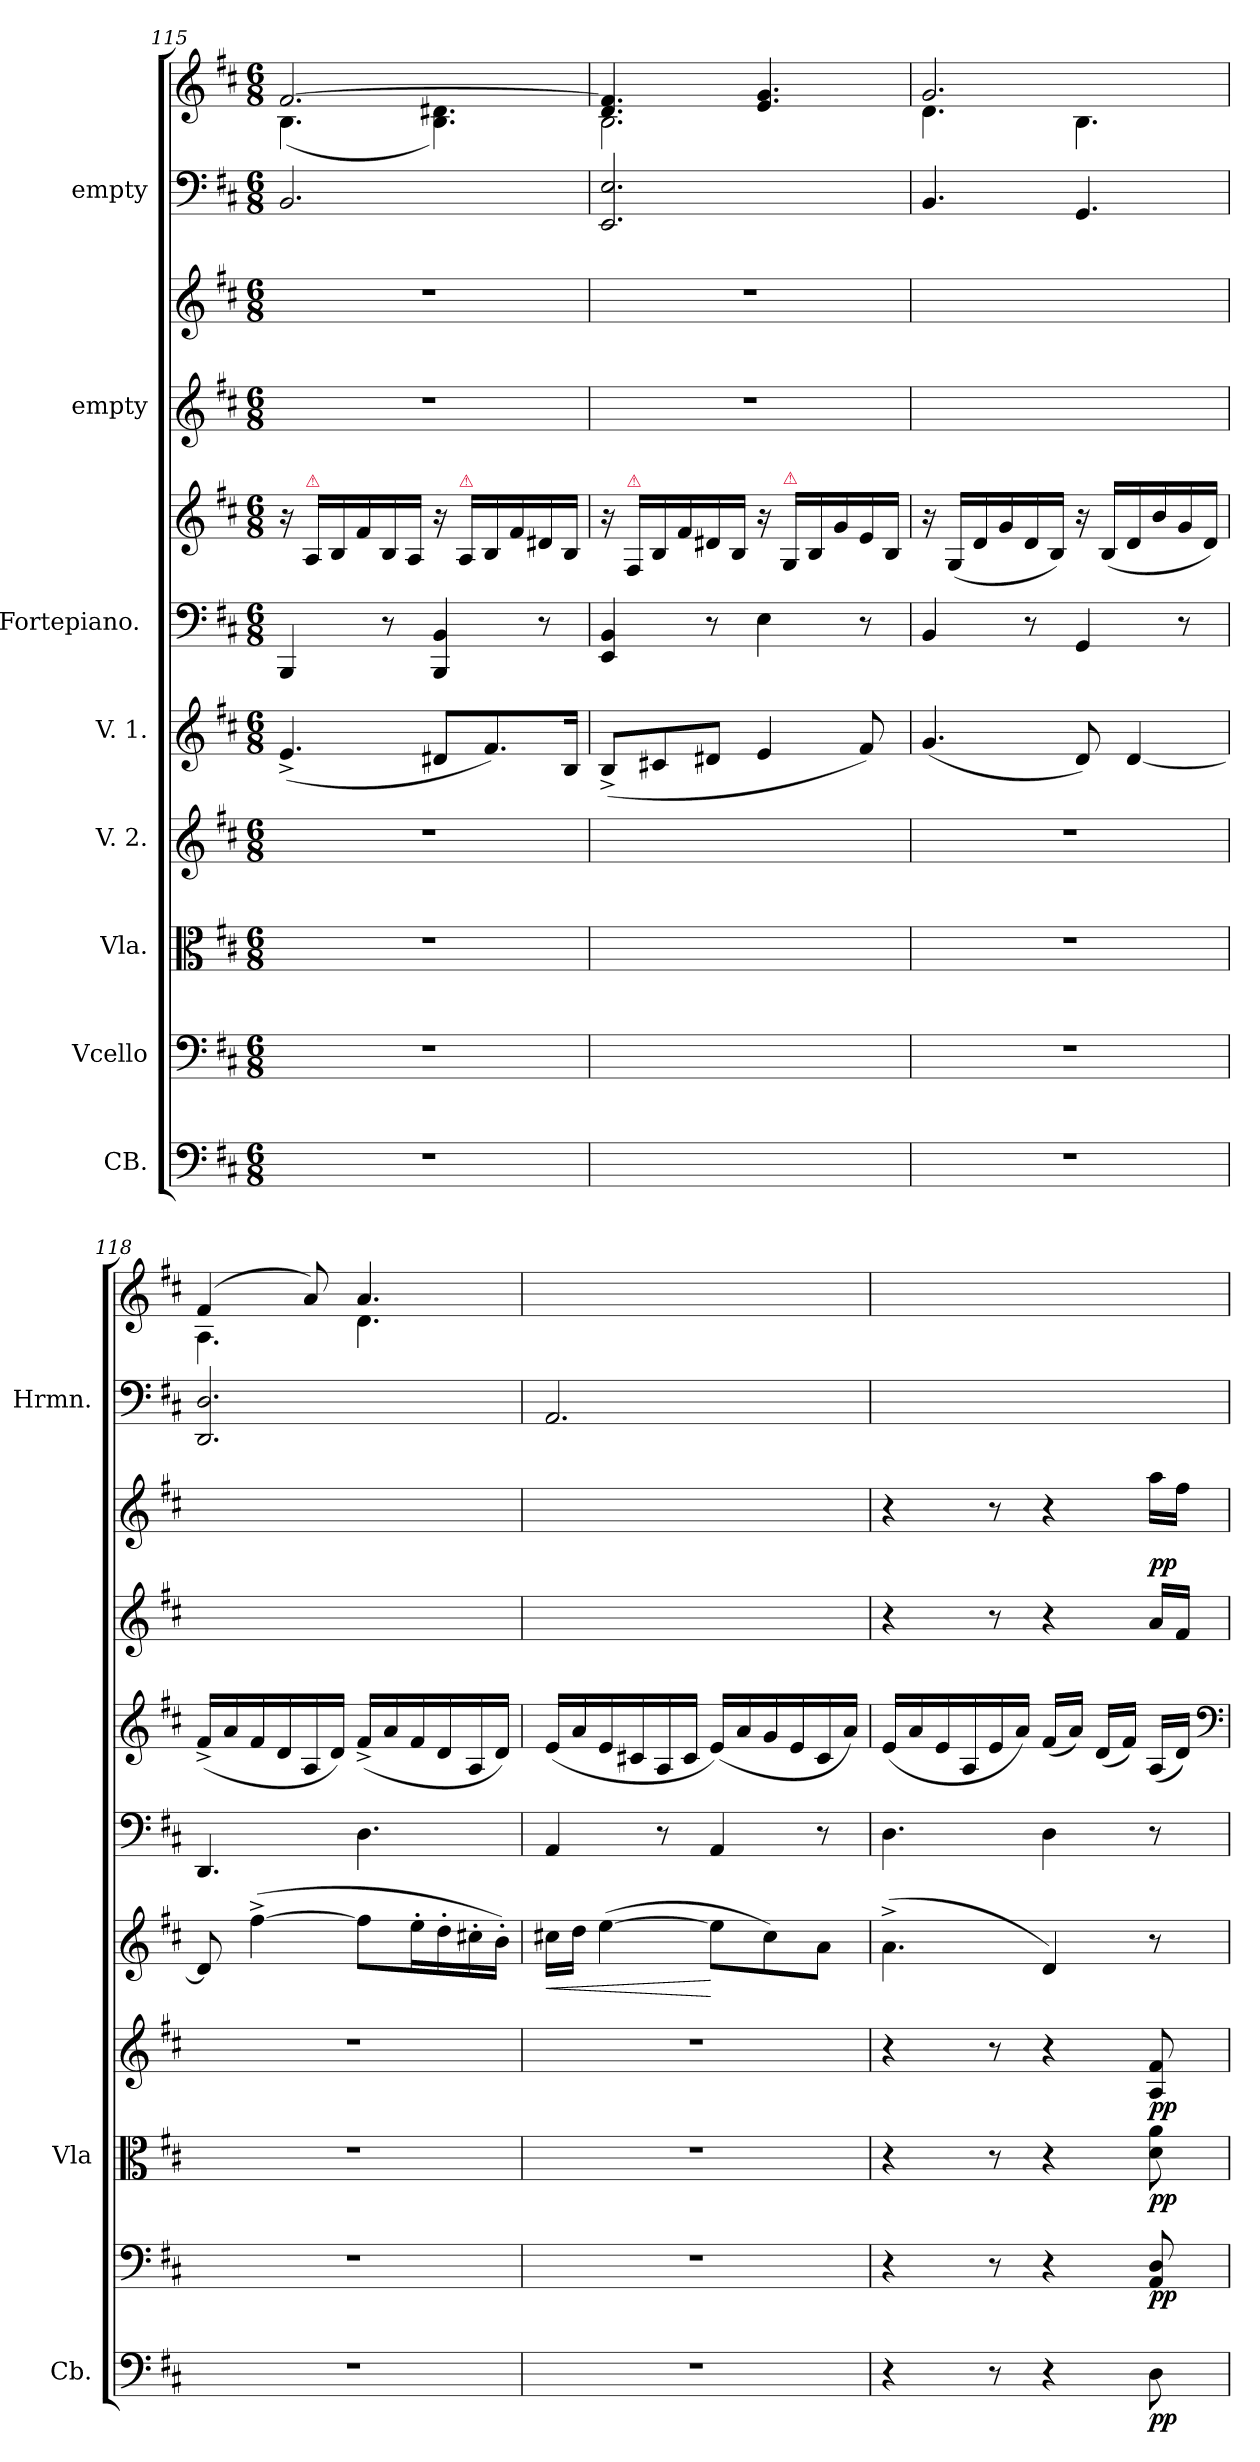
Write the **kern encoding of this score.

**kern	**dynam	**kern	**dynam	**kern	**dynam	**kern	**dynam	**kern	**dynam	**kern	**kern	**kern	**kern	**dynam	**kern	**kern
*part8	*part8	*part7	*part7	*part6	*part6	*part5	*part5	*part4	*part4	*part3	*part3	*part2	*part2	*part2	*part1	*part1
*staff11	*staff11	*staff10	*staff10	*staff9	*staff9	*staff8	*staff8	*staff7	*staff7	*staff6	*staff5	*staff4	*staff3	*staff3/4	*staff2	*staff1
*I"CB.	*	*I"Vcello	*	*I"Vla.	*	*I"V. 2.	*	*I"V. 1.	*	*I"Fortepiano. [2]	*	*I"empty	*	*	*I"empty	*
*I'Cb.	*	*	*	*I'Vla	*	*	*	*	*	*	*	*	*	*	*I'Hrmn.	*
*clefF4	*	*clefF4	*	*clefC3	*	*clefG2	*	*clefG2	*	*clefF4	*clefG2	*clefG2	*clefG2	*	*clefF4	*clefG2
*k[f#c#]	*	*k[f#c#]	*	*k[f#c#]	*	*k[f#c#]	*	*k[f#c#]	*	*k[f#c#]	*k[f#c#]	*k[f#c#]	*k[f#c#]	*	*k[f#c#]	*k[f#c#]
*D:	*	*D:	*	*D:	*	*D:	*	*D:	*	*D:	*D:	*D:	*D:	*	*D:	*D:
*M6/8	*	*M6/8	*	*M6/8	*	*M6/8	*	*M6/8	*	*M6/8	*M6/8	*M6/8	*M6/8	*	*M6/8	*M6/8
=115	=115	=115	=115	=115	=115	=115	=115	=115	=115	=115	=115	=115	=115	=115	=115	=115
*	*	*	*	*	*	*	*	*	*	*	*	*	*	*	*	*^
2.r	.	2.r	.	2.r	.	2.r	.	(4.e^/	.	4BBB/	16r	2.r	2.r	.	2.BB/	[2.f#/	(4.B\
!	!	!	!	!	!	!	!	!	!	!	!LO:TX:a:color=crimson:t=⚠	!	!	!	!	!	!
.	.	.	.	.	.	.	.	.	.	.	16A/LL	.	.	.	.	.	.
.	.	.	.	.	.	.	.	.	.	.	16B/	.	.	.	.	.	.
.	.	.	.	.	.	.	.	.	.	.	16f#/	.	.	.	.	.	.
.	.	.	.	.	.	.	.	.	.	8r	16B/	.	.	.	.	.	.
.	.	.	.	.	.	.	.	.	.	.	16A/JJ	.	.	.	.	.	.
.	.	.	.	.	.	.	.	8d#X/L	.	4BBB/ 4BB/	16r	.	.	.	.	.	4.B\ 4.d#X\)
!	!	!	!	!	!	!	!	!	!	!	!LO:TX:a:color=crimson:t=⚠	!	!	!	!	!	!
.	.	.	.	.	.	.	.	.	.	.	16A/LL	.	.	.	.	.	.
.	.	.	.	.	.	.	.	8.f#/)	.	.	16B/	.	.	.	.	.	.
.	.	.	.	.	.	.	.	.	.	.	16f#/	.	.	.	.	.	.
.	.	.	.	.	.	.	.	.	.	8r	16d#X/	.	.	.	.	.	.
.	.	.	.	.	.	.	.	16B/Jk	.	.	16B/JJ	.	.	.	.	.	.
=116	=116	=116	=116	=116	=116	=116	=116	=116	=116	=116	=116	=116	=116	=116	=116	=116	=116
2.ryy	.	2.ryy	.	2.ryy	.	2.ryy	.	(8B^/L	.	4EE/ 4BB/	16r	2.r	2.r	.	2.EE/ 2.E/	4.d/ 4.f#]/	2.B\
!	!	!	!	!	!	!	!	!	!	!	!LO:TX:a:color=crimson:t=⚠	!	!	!	!	!	!
.	.	.	.	.	.	.	.	.	.	.	16F#/LL	.	.	.	.	.	.
.	.	.	.	.	.	.	.	8c#X/	.	.	16B/	.	.	.	.	.	.
.	.	.	.	.	.	.	.	.	.	.	16f#/	.	.	.	.	.	.
.	.	.	.	.	.	.	.	8d#X/J	.	8r	16d#X/	.	.	.	.	.	.
.	.	.	.	.	.	.	.	.	.	.	16B/JJ	.	.	.	.	.	.
.	.	.	.	.	.	.	.	4e/	.	4E\	16r	.	.	.	.	4.e/ 4.g/	.
!	!	!	!	!	!	!	!	!	!	!	!LO:TX:a:color=crimson:t=⚠	!	!	!	!	!	!
.	.	.	.	.	.	.	.	.	.	.	16G/LL	.	.	.	.	.	.
.	.	.	.	.	.	.	.	.	.	.	16B/	.	.	.	.	.	.
.	.	.	.	.	.	.	.	.	.	.	16g/	.	.	.	.	.	.
.	.	.	.	.	.	.	.	8f#/)	.	8r	16e/	.	.	.	.	.	.
.	.	.	.	.	.	.	.	.	.	.	16B/JJ	.	.	.	.	.	.
=117	=117	=117	=117	=117	=117	=117	=117	=117	=117	=117	=117	=117	=117	=117	=117	=117	=117
2.r	.	2.r	.	2.r	.	2.r	.	(4.g/	.	4BB/	16r	2.ryy	2.ryy	.	4.BB/	2.g/	4.d\
.	.	.	.	.	.	.	.	.	.	.	(16G/LL	.	.	.	.	.	.
.	.	.	.	.	.	.	.	.	.	.	16d/	.	.	.	.	.	.
.	.	.	.	.	.	.	.	.	.	.	16g/	.	.	.	.	.	.
.	.	.	.	.	.	.	.	.	.	8r	16d/	.	.	.	.	.	.
.	.	.	.	.	.	.	.	.	.	.	16B/JJ)	.	.	.	.	.	.
.	.	.	.	.	.	.	.	8d/)	.	4GG/	16r	.	.	.	4.GG/	.	4.B\
.	.	.	.	.	.	.	.	.	.	.	(16B/LL	.	.	.	.	.	.
.	.	.	.	.	.	.	.	[4d/	.	.	16d/	.	.	.	.	.	.
.	.	.	.	.	.	.	.	.	.	.	16b/	.	.	.	.	.	.
.	.	.	.	.	.	.	.	.	.	8r	16g/	.	.	.	.	.	.
.	.	.	.	.	.	.	.	.	.	.	16d/JJ)	.	.	.	.	.	.
=118	=118	=118	=118	=118	=118	=118	=118	=118	=118	=118	=118	=118	=118	=118	=118	=118	=118
2.r	.	2.r	.	2.r	.	2.r	.	8d/]	.	4.DD/	(16f#^/LL	2.ryy	2.ryy	.	2.DD/ 2.D/	(4f#/	4.A\
.	.	.	.	.	.	.	.	.	.	.	16a/	.	.	.	.	.	.
.	.	.	.	.	.	.	.	([4ff#^\	.	.	16f#/	.	.	.	.	.	.
.	.	.	.	.	.	.	.	.	.	.	16d/	.	.	.	.	.	.
.	.	.	.	.	.	.	.	.	.	.	16A/	.	.	.	.	8a/)	.
.	.	.	.	.	.	.	.	.	.	.	16d/JJ)	.	.	.	.	.	.
.	.	.	.	.	.	.	.	8ff#\L]	.	4.D\	(16f#^/LL	.	.	.	.	4.a/	4.d\
.	.	.	.	.	.	.	.	.	.	.	16a/	.	.	.	.	.	.
.	.	.	.	.	.	.	.	16ee'\L	.	.	16f#/	.	.	.	.	.	.
.	.	.	.	.	.	.	.	16dd'\	.	.	16d/	.	.	.	.	.	.
.	.	.	.	.	.	.	.	16cc#X'\	.	.	16A/	.	.	.	.	.	.
.	.	.	.	.	.	.	.	16b'\JJ)	.	.	16d/JJ)	.	.	.	.	.	.
*	*	*	*	*	*	*	*	*	*	*	*	*	*	*	*	*v	*v
=119	=119	=119	=119	=119	=119	=119	=119	=119	=119	=119	=119	=119	=119	=119	=119	=119
!	!	!	!	!	!	!	!	!	!LO:HP:b	!	!	!	!	!	!	!
2.r	.	2.r	.	2.r	.	2.r	.	16cc#X\LL	<	4AA/	(16e/LL	2.ryy	2.ryy	.	2.AA/	2.ryy
.	.	.	.	.	.	.	.	16dd\JJ	.	.	16a/	.	.	.	.	.
.	.	.	.	.	.	.	.	([4ee\	.	.	16e/	.	.	.	.	.
.	.	.	.	.	.	.	.	.	.	.	16c#X/	.	.	.	.	.
.	.	.	.	.	.	.	.	.	.	8r	16A/	.	.	.	.	.
.	.	.	.	.	.	.	.	.	.	.	16c#/JJ	.	.	.	.	.
.	.	.	.	.	.	.	.	8ee\L]	[	4AA/	(16e/LL)	.	.	.	.	.
.	.	.	.	.	.	.	.	.	.	.	16a/	.	.	.	.	.
.	.	.	.	.	.	.	.	8cc#\)	.	.	16g/	.	.	.	.	.
.	.	.	.	.	.	.	.	.	.	.	16e/	.	.	.	.	.
.	.	.	.	.	.	.	.	8a\J	.	8r	16c#/	.	.	.	.	.
.	.	.	.	.	.	.	.	.	.	.	16a/JJ)	.	.	.	.	.
=120	=120	=120	=120	=120	=120	=120	=120	=120	=120	=120	=120	=120	=120	=120	=120	=120
4r	.	4r	.	4r	.	4r	.	(4.a^\	.	4.D\	(16e/LL	4r	4r	.	2.ryy	2.ryy
.	.	.	.	.	.	.	.	.	.	.	16a/	.	.	.	.	.
.	.	.	.	.	.	.	.	.	.	.	16e/	.	.	.	.	.
.	.	.	.	.	.	.	.	.	.	.	16A/	.	.	.	.	.
8r	.	8r	.	8r	.	8r	.	.	.	.	16e/	8r	8r	.	.	.
.	.	.	.	.	.	.	.	.	.	.	16a/JJ)	.	.	.	.	.
4r	.	4r	.	4r	.	4r	.	4d/)	.	4D\	(16f#/LL	4r	4r	.	.	.
.	.	.	.	.	.	.	.	.	.	.	16a/JJ)	.	.	.	.	.
.	.	.	.	.	.	.	.	.	.	.	(16d/LL	.	.	.	.	.
.	.	.	.	.	.	.	.	.	.	.	16f#/JJ)	.	.	.	.	.
8D\	pp	8AA/ 8D/	pp	8d\ 8a\	pp	8A/ 8f#/	pp	8r	.	8r	(16A/LL	16a/LL	16aa\LL	pp	.	.
.	.	.	.	.	.	.	.	.	.	.	16d/JJ)	16f#/JJ	16ff#\JJ	.	.	.
*	*	*	*	*	*	*	*	*	*	*	*clefF4	*	*	*	*	*
=	=	=	=	=	=	=	=	=	=	=	=	=	=	=	=	=
*-	*-	*-	*-	*-	*-	*-	*-	*-	*-	*-	*-	*-	*-	*-	*-	*-
